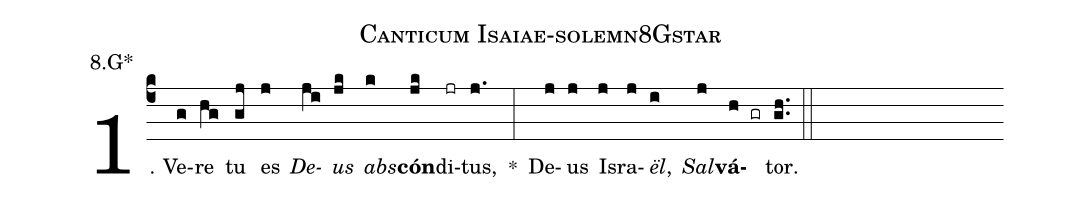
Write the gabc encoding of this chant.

name: Canticum Isaiae-solemn8Gstar;
annotation: 8.G*;
%%
(c4)1. Ve(g)re(hg) tu(gj) es(j) <i>De</i>(ji)<i>us</i>(jk) <i>abs</i>(k)<b>cón</b>(jk)di(jr)tus,(j.) *(:) De(j)us(j) Is(j)ra(j)<i>ël</i>,(i) <i>Sal</i>(j)<b>vá</b>(h gr)tor.(gh..) (::)
